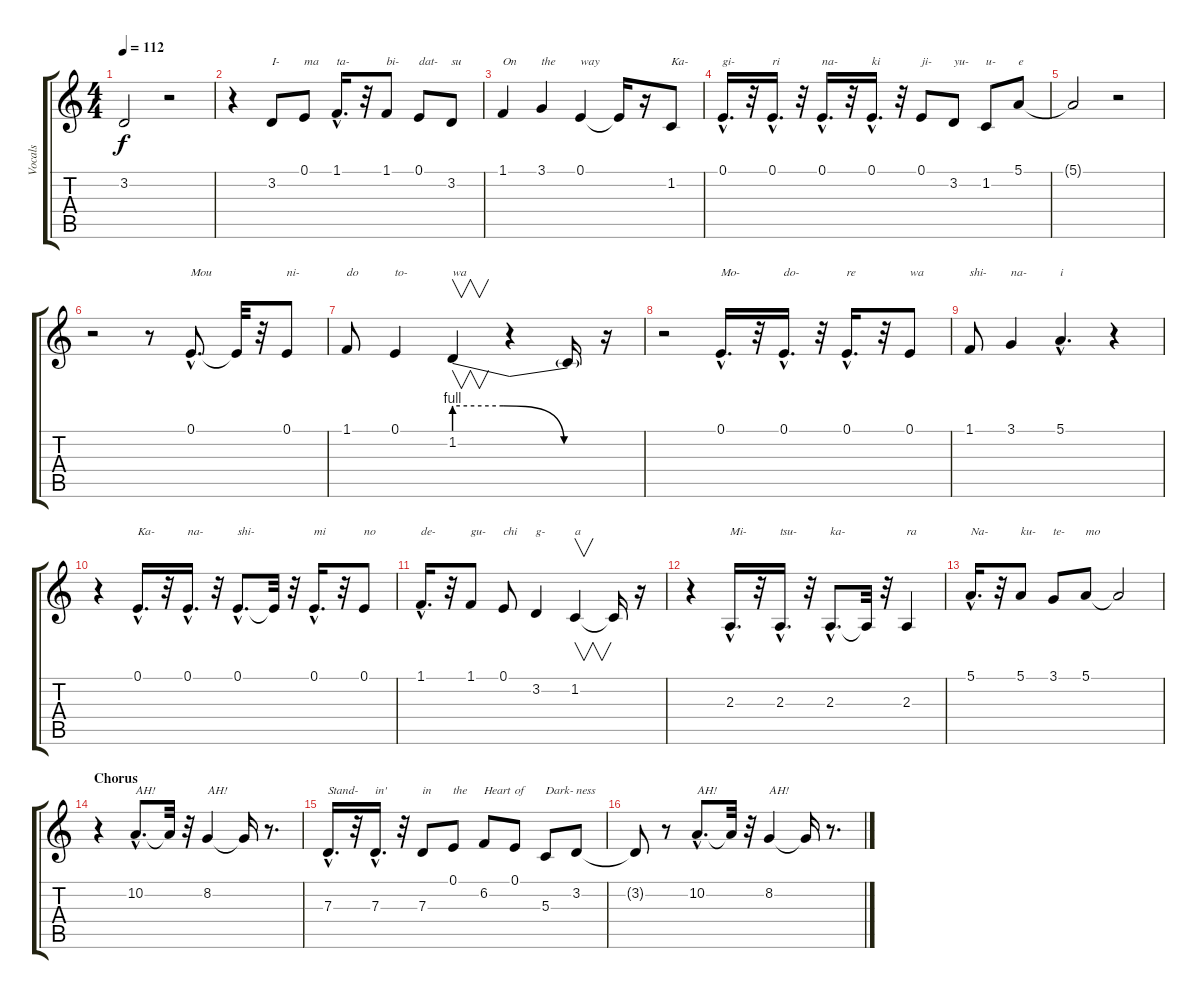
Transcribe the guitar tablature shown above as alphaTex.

\track ("Vocals" "Vocals") {instrument flute}
\staff {score tabs}
\tuning (E4 B3 G3 D3 A2 E2) {hide}
\ts (4 4)
\tempo 112
\clef g2
\ks c
3.2{t}.2{dy f} r.2 |
r.4 3.2.8{txt "I-"} 0.1.8{txt "ma"} 1.1{hac}.16{d txt "ta-"} r.32 1.1.8{txt "bi-"} 0.1.8{txt "dat-"} 3.2.8{txt "su"} |
1.1.4{txt "On"} 3.1.4{txt "the"} 0.1.4{txt "way"} 0.1{t}.16 r.16 1.2.8{txt "Ka-"} |
0.1{hac}.16{d txt "gi-"} r.32 0.1{hac}.16{d txt "ri"} r.32 0.1{hac}.16{d txt "na-"} r.32 0.1{hac}.16{d txt "ki"} r.32 0.1.8{txt "ji-"} 3.2.8{txt "yu-"} 1.2.8{txt "u-"} 5.1.8{txt "e"} |
5.1{t}.2 r.2 |
r.2 r.8 0.1{hac}.8{d txt "Mou"} 0.1{t}.32 r.32 0.1.8{txt "ni-"} |
1.1.8{txt "do"} 0.1.4{txt "to-"} 1.2{be (custom 0 4 20 4 45 0 60 0)}.4{v txt "wa"} r.4 1.2{t}.16 r.16 |
r.2 0.1{hac}.16{d txt "Mo-"} r.32 0.1{hac}.16{d txt "do-"} r.32 0.1{hac}.16{d txt "re"} r.32 0.1.8{txt "wa"} |
1.1.8{txt "shi-"} 3.1.4{txt "na-"} 5.1{hac}.4{d txt "i"} r.4 |
r.4 0.1{hac}.16{d txt "Ka-"} r.32 0.1{hac}.16{d txt "na-"} r.32 0.1{hac}.8{d txt "shi-"} 0.1{t}.32 r.32 0.1{hac}.16{d txt "mi"} r.32 0.1.8{txt "no"} |
1.1{hac}.16{d txt "de-"} r.32 1.1.8{txt "gu-"} 0.1.8{txt "chi"} 3.2.4{txt "g-"} 1.2.4{v txt "a"} 1.2{t}.16 r.16 |
r.4 2.3{hac}.16{d txt "Mi-"} r.32 2.3{hac}.16{d txt "tsu-"} r.32 2.3{hac}.8{d txt "ka-"} 2.3{t}.32 r.32 2.3.4{txt "ra"} |
5.1{hac}.16{d txt "Na-"} r.32 5.1.8{txt "ku-"} 3.1.8{txt "te-"} 5.1.8{txt "mo"} 5.1{t}.2 |
\section ("" "Chorus")
r.4 10.2{hac}.8{d txt "AH!"} 10.2{t}.32 r.32 8.2.4{txt "AH!"} 8.2{t}.16 r.8{d} |
7.3{hac}.16{d txt "Stand-"} r.32 7.3{hac}.16{d txt "in'"} r.32 7.3.8{txt "in"} 0.1.8{txt "the"} 6.2.8{txt "Heart"} 0.1.8{txt "of"} 5.3.8{txt "Dark-"} 3.2.8{txt "ness"} |
3.2{t}.8 r.8 10.2{hac}.8{d txt "AH!"} 10.2{t}.32 r.32 8.2.4{txt "AH!"} 8.2{t}.16 r.8{d}
